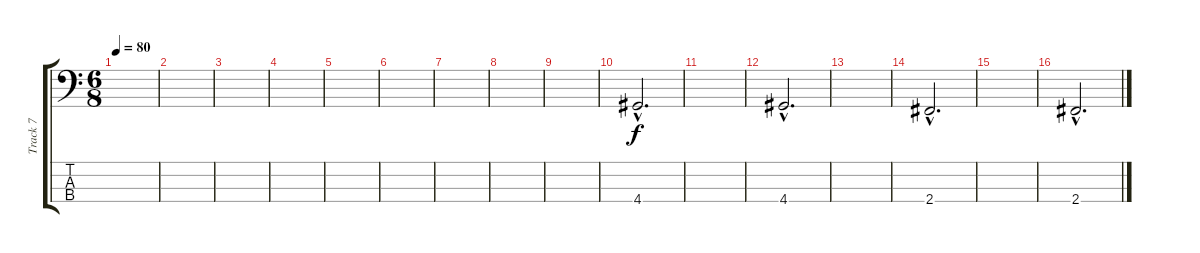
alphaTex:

\track ("Track 7" "Track 7") {instrument electricbassfinger}
\staff {score tabs}
\tuning (G2 D2 A1 E1) {hide}
\ts (6 8)
\tempo 80
\clef f4
\ks c
|
|
|
|
|
|
|
|
|
4.4{hac}.2{d} |
|
4.4{hac}.2{d} |
|
2.4{hac}.2{d} |
|
2.4{hac}.2{d}
